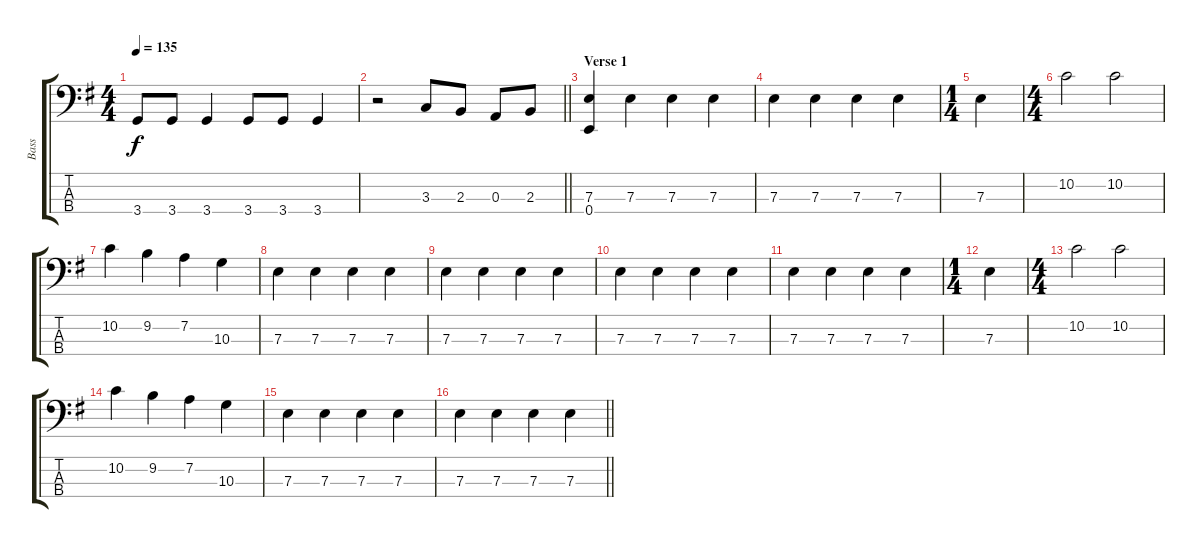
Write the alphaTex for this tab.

\track ("Bass" "Bass") {instrument electricbassfinger}
\staff {score tabs}
\tuning (G2 D2 A1 E1) {hide}
\ts (4 4)
\tempo 135
\clef f4
\ks g
3.4.8{dy f} 3.4.8 3.4.4 3.4.8 3.4.8 3.4.4 |
\barLineRight lightlight
r.2 3.3.8 2.3.8 0.3.8 2.3.8 |
\section ("" "Verse 1")
(7.3 0.4).4 7.3.4 7.3.4 7.3.4 |
7.3.4 7.3.4 7.3.4 7.3.4 |
\ts (1 4)
7.3.4 |
\ts (4 4)
10.2.2 10.2.2 |
10.2.4 9.2.4 7.2.4 10.3.4 |
7.3.4 7.3.4 7.3.4 7.3.4 |
7.3.4 7.3.4 7.3.4 7.3.4 |
7.3.4 7.3.4 7.3.4 7.3.4 |
7.3.4 7.3.4 7.3.4 7.3.4 |
\ts (1 4)
7.3.4 |
\ts (4 4)
10.2.2 10.2.2 |
10.2.4 9.2.4 7.2.4 10.3.4 |
7.3.4 7.3.4 7.3.4 7.3.4 |
\barLineRight lightlight
7.3.4 7.3.4 7.3.4 7.3.4
